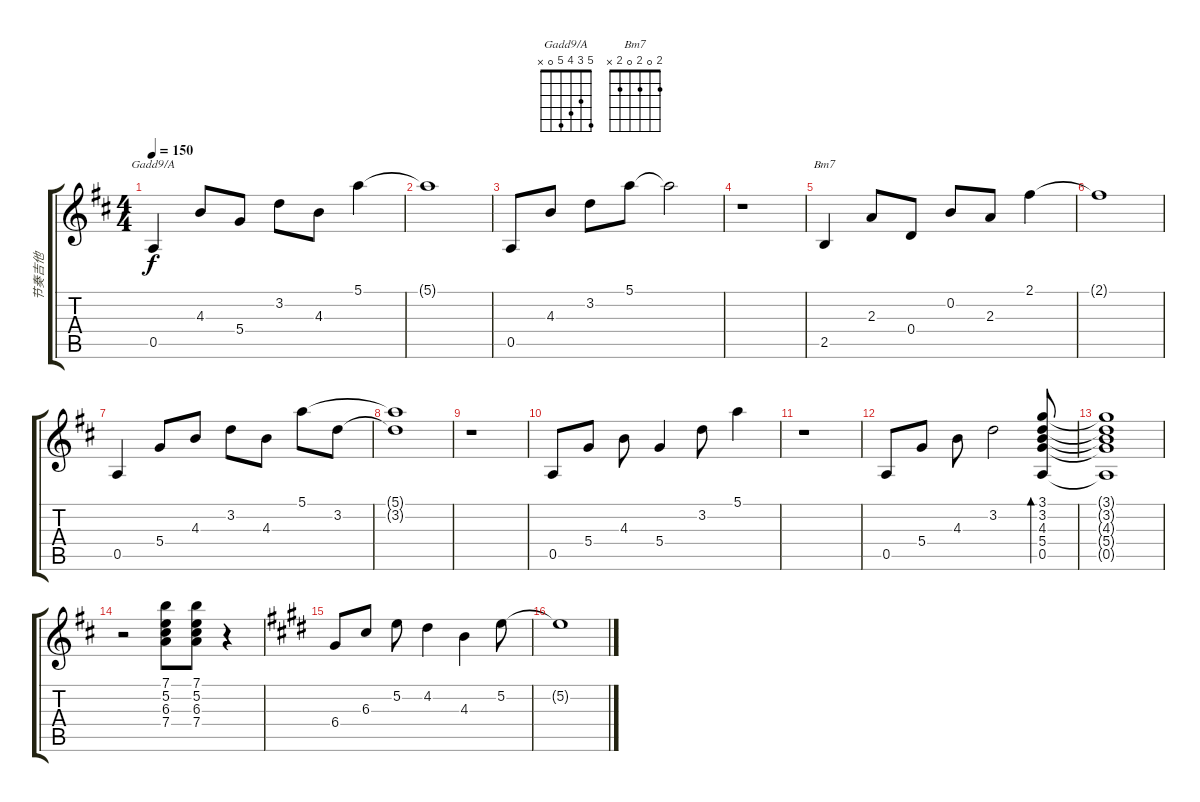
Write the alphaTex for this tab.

\track ("节奏吉他" "节奏吉他") {instrument electricguitarclean}
\staff {score tabs}
\tuning (E4 B3 G3 D3 A2 E2) {hide}
\chord ("Gadd9/A" 5 3 4 5 0 x)
\chord ("Bm7" 2 0 2 0 2 x)
\ts (4 4)
\tempo 150
\clef g2
\ks d
0.5.4{ch "Gadd9/A" dy f} 4.3.8 5.4.8 3.2.8 4.3.8 5.1.4 |
5.1{t}.1 |
0.5.8 4.3.8 3.2.8 5.1.8 5.1{t}.2 |
r.1 |
2.5.4{ch "Bm7"} 2.3.8 0.4.8 0.2.8 2.3.8 2.1.4 |
2.1{t}.1 |
0.5.4 5.4.8 4.3.8 3.2.8 4.3.8 5.1.8 3.2.8 |
(5.1{t} 3.2{t}).1 |
r.1 |
0.5.8 5.4.8 4.3.8 5.4.4 3.2.8 5.1.4 |
r.1 |
0.5.8 5.4.8 4.3.8 3.2.2 (3.1 3.2 4.3 5.4 0.5).8{bd 240} |
(3.1{t} 3.2{t} 4.3{t} 5.4{t} 0.5{t}).1 |
r.2 (7.1 5.2 6.3 7.4).8 (7.1 5.2 6.3 7.4).8 r.4 |
\ks e
6.4.8 6.3.8 5.2.8 4.2.4 4.3.4 5.2.8 |
5.2{t}.1
